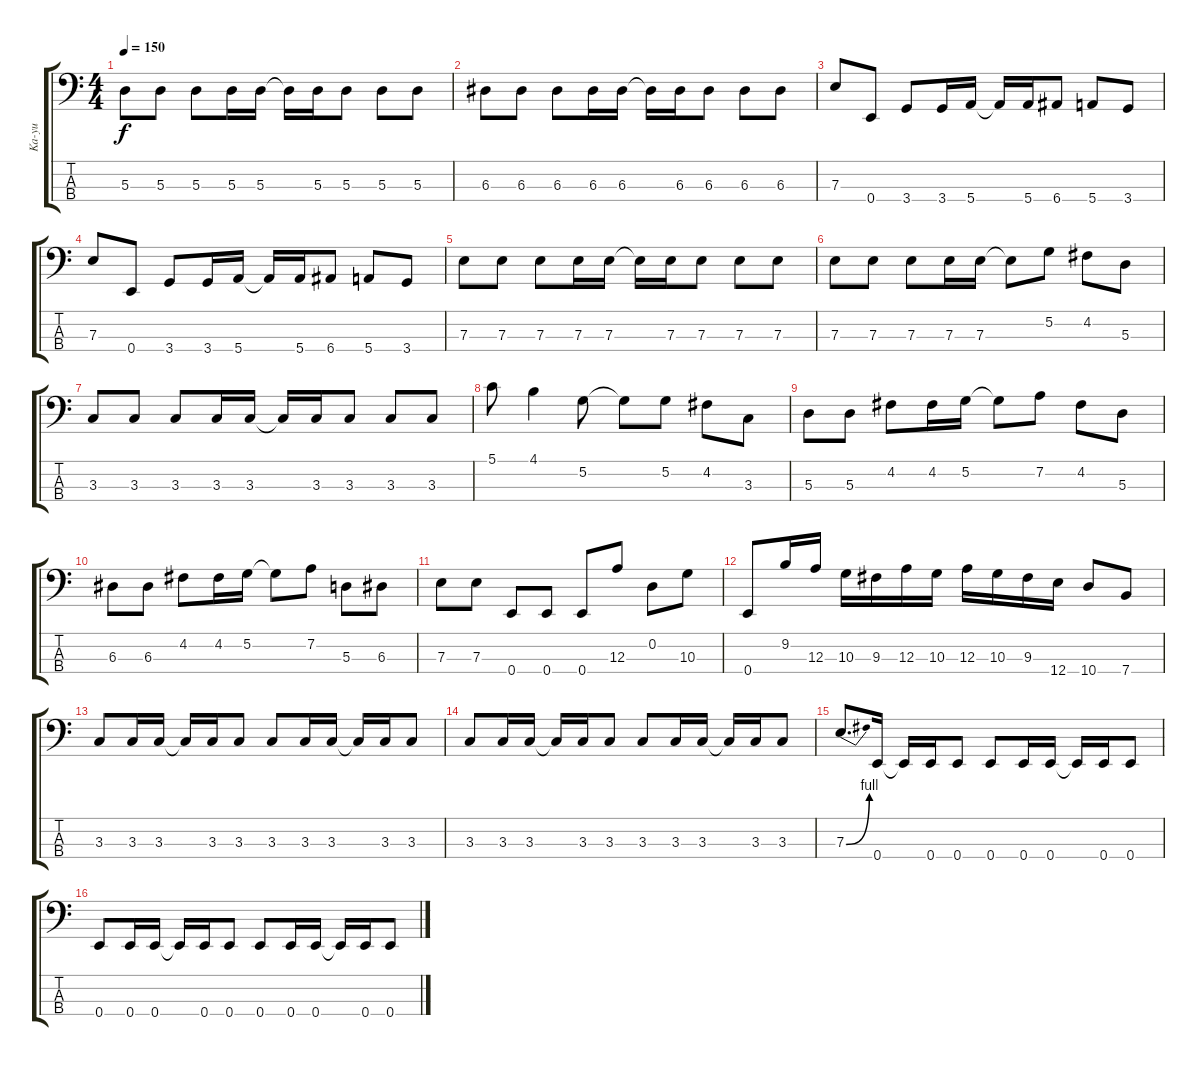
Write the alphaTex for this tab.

\track ("Ka-yu" "Ka-yu") {instrument electricbassfinger}
\staff {score tabs}
\tuning (G2 D2 A1 E1) {hide}
\ts (4 4)
\tempo 150
\clef f4
\ks c
5.3.8{dy f} 5.3.8 5.3.8 5.3.16 5.3.16 5.3{t}.16 5.3.16 5.3.8 5.3.8 5.3.8 |
6.3.8 6.3.8 6.3.8 6.3.16 6.3.16 6.3{t}.16 6.3.16 6.3.8 6.3.8 6.3.8 |
7.3.8 0.4.8 3.4.8 3.4.16 5.4.16 5.4{t}.16 5.4.16 6.4.8 5.4.8 3.4.8 |
7.3.8 0.4.8 3.4.8 3.4.16 5.4.16 5.4{t}.16 5.4.16 6.4.8 5.4.8 3.4.8 |
7.3.8 7.3.8 7.3.8 7.3.16 7.3.16 7.3{t}.16 7.3.16 7.3.8 7.3.8 7.3.8 |
7.3.8 7.3.8 7.3.8 7.3.16 7.3.16 7.3{t}.8 5.2.8 4.2.8 5.3.8 |
3.3.8 3.3.8 3.3.8 3.3.16 3.3.16 3.3{t}.16 3.3.16 3.3.8 3.3.8 3.3.8 |
5.1.8 4.1.4 5.2.8 5.2{t}.8 5.2.8 4.2.8 3.3.8 |
5.3.8 5.3.8 4.2.8 4.2.16 5.2.16 5.2{t}.8 7.2.8 4.2.8 5.3.8 |
6.3.8 6.3.8 4.2.8 4.2.16 5.2.16 5.2{t}.8 7.2.8 5.3.8 6.3.8 |
7.3.8 7.3.8 0.4.8 0.4.8 0.4.8 12.3.8 0.2.8 10.3.8 |
0.4.8 9.2.16 12.3.16 10.3.16 9.3.16 12.3.16 10.3.16 12.3.16 10.3.16 9.3.16 12.4.16 10.4.8 7.4.8 |
3.3.8 3.3.16 3.3.16 3.3{t}.16 3.3.16 3.3.8 3.3.8 3.3.16 3.3.16 3.3{t}.16 3.3.16 3.3.8 |
3.3.8 3.3.16 3.3.16 3.3{t}.16 3.3.16 3.3.8 3.3.8 3.3.16 3.3.16 3.3{t}.16 3.3.16 3.3.8 |
7.3{be (bend 0 0 60 4)}.8{d} 0.4.16 0.4{t}.16 0.4.16 0.4.8 0.4.8 0.4.16 0.4.16 0.4{t}.16 0.4.16 0.4.8 |
0.4.8 0.4.16 0.4.16 0.4{t}.16 0.4.16 0.4.8 0.4.8 0.4.16 0.4.16 0.4{t}.16 0.4.16 0.4.8
